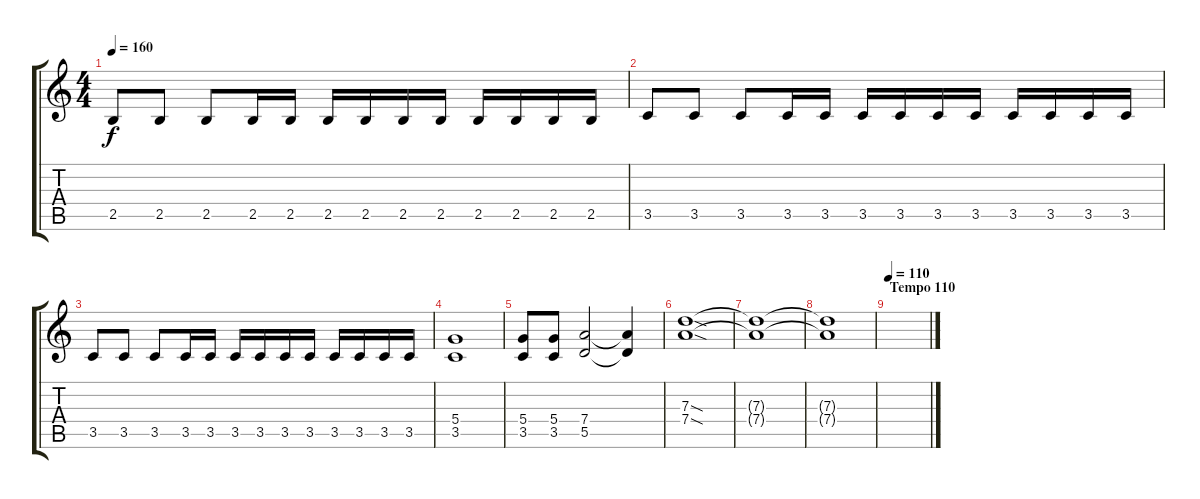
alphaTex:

\track "" {instrument overdrivenguitar}
\staff {score tabs}
\tuning (E4 B3 G3 D3 A2 E2) {hide}
\ts (4 4)
\tempo 160
\clef g2
\ks c
2.5.8{dy f} 2.5.8 2.5.8 2.5.16 2.5.16 2.5.16 2.5.16 2.5.16 2.5.16 2.5.16 2.5.16 2.5.16 2.5.16 |
3.5.8 3.5.8 3.5.8 3.5.16 3.5.16 3.5.16 3.5.16 3.5.16 3.5.16 3.5.16 3.5.16 3.5.16 3.5.16 |
3.5.8 3.5.8 3.5.8 3.5.16 3.5.16 3.5.16 3.5.16 3.5.16 3.5.16 3.5.16 3.5.16 3.5.16 3.5.16 |
(5.4 3.5).1 |
(5.4 3.5).8 (5.4 3.5).8 (7.4 5.5).2 (7.4{t} 5.5{t}).4 |
(7.3{sod} 7.4{sod}).1 |
(7.3{t} 7.4{t}).1 |
(7.3{t} 7.4{t}).1 |
\section ("" "Tempo 110")
\tempo 110
